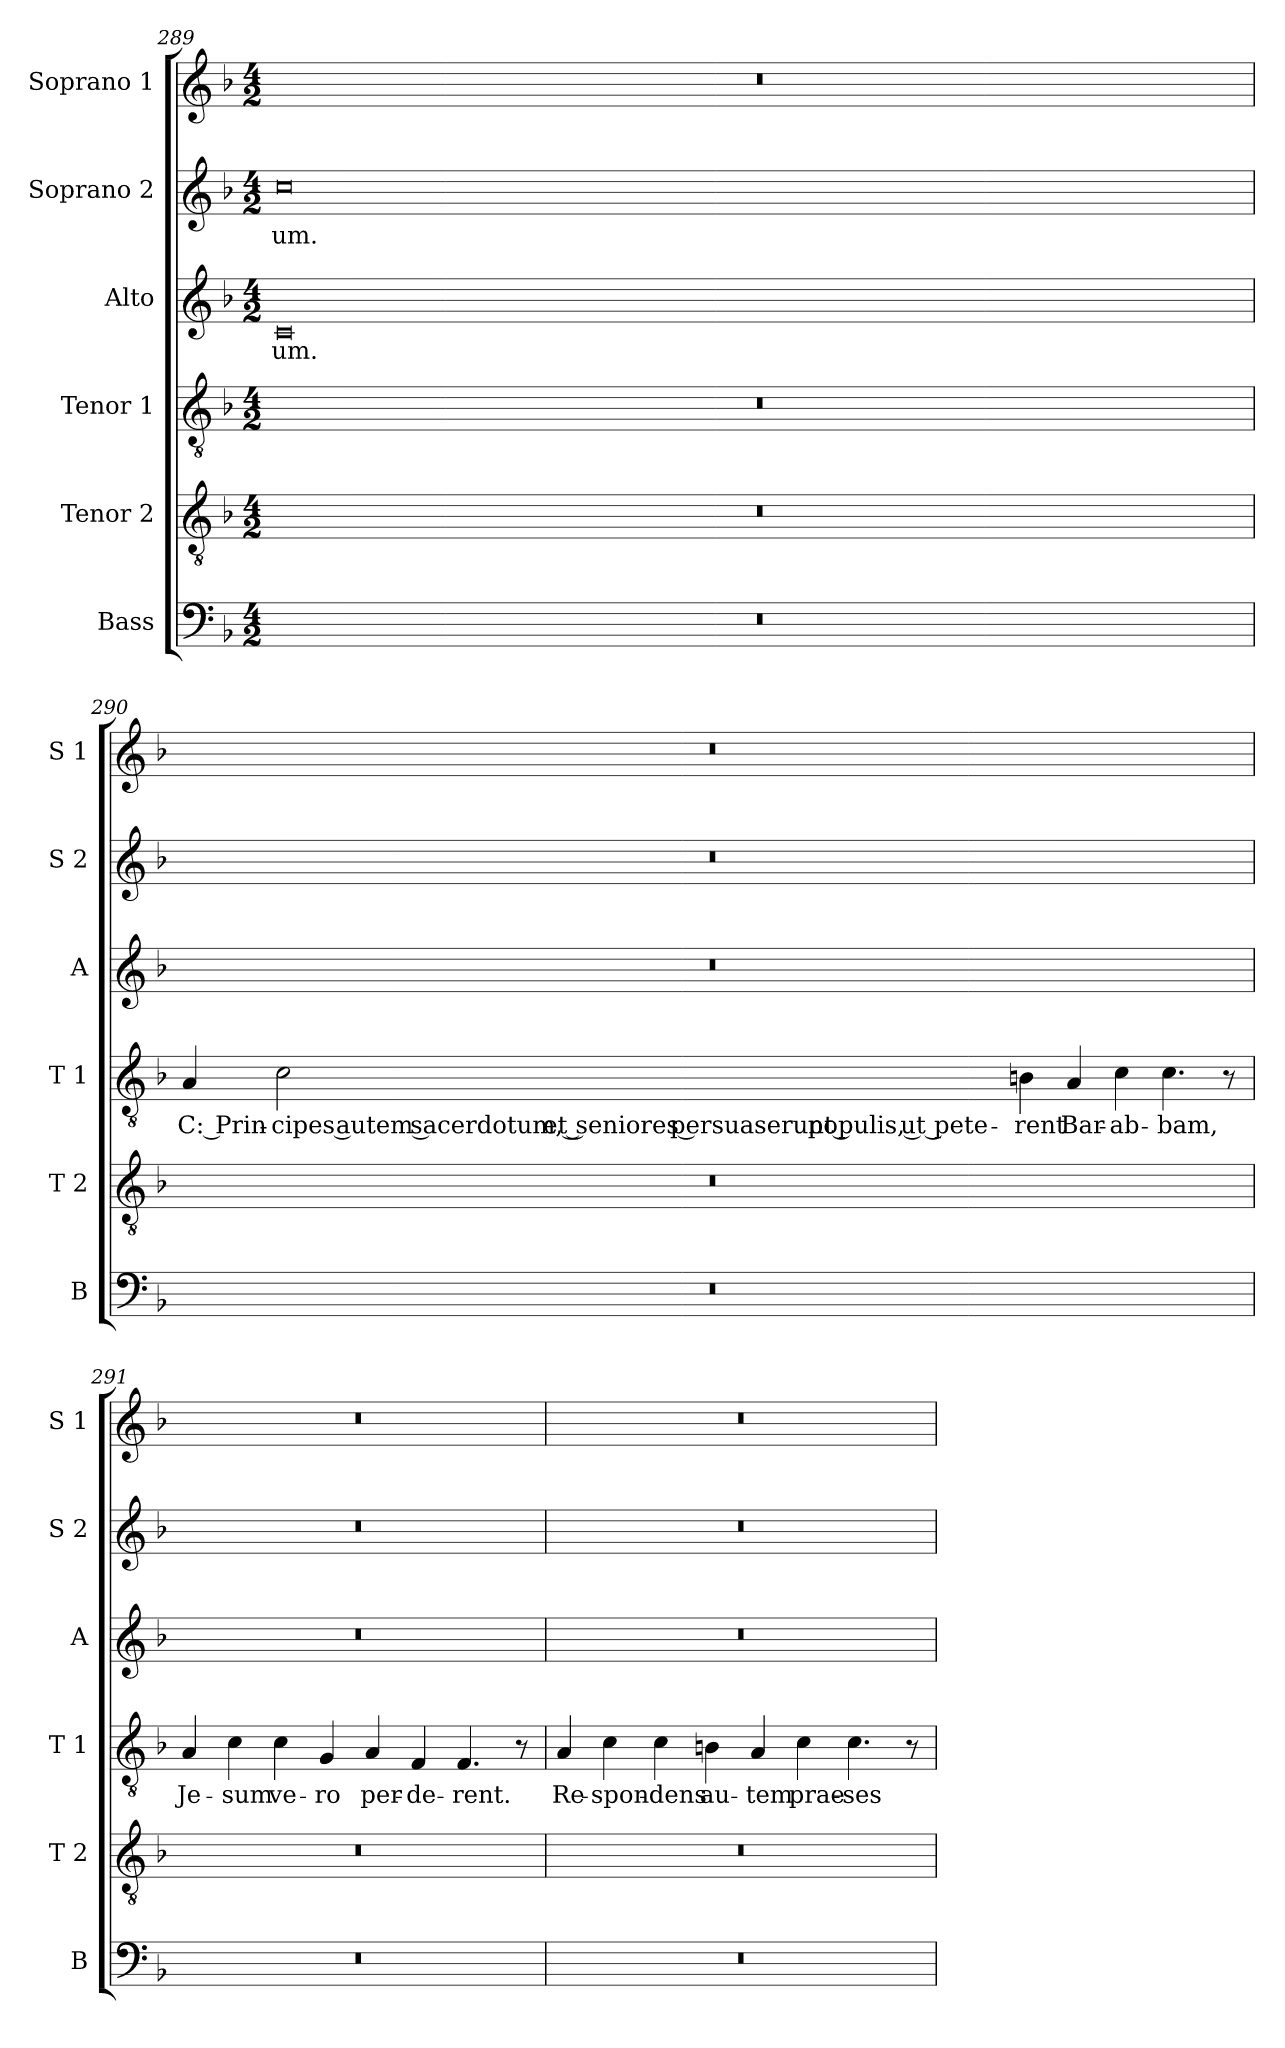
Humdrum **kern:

**kern	**kern	**kern	**text	**kern	**text	**kern	**text	**kern
*part6	*part5	*part4	*part4	*part3	*part3	*part2	*part2	*part1
*staff6	*staff5	*staff4	*staff4	*staff3	*staff3	*staff2	*staff2	*staff1
*I"Bass	*I"Tenor 2	*I"Tenor 1	*	*I"Alto	*	*I"Soprano 2	*	*I"Soprano 1
*I'B	*I'T 2	*I'T 1	*	*I'A	*	*I'S 2	*	*I'S 1
*clefF4	*clefGv2	*clefGv2	*	*clefG2	*	*clefG2	*	*clefG2
*k[b-]	*k[b-]	*k[b-]	*	*k[b-]	*	*k[b-]	*	*k[b-]
*F:	*F:	*F:	*	*F:	*	*F:	*	*F:
*M4/2	*M4/2	*M4/2	*	*M4/2	*	*M4/2	*	*M4/2
=289	=289	=289	=289	=289	=289	=289	=289	=289
!	!	!	!	!	!LO:LY:b	!	!	!
!	!	!	!	!	!	!	!LO:LY:b	!
0r	0r	0r	.	0c	-um.	0cc	-um.	0r
=290	=290	=290	=290	=290	=290	=290	=290	=290
!	!	!	!LO:LY:b	!	!	!	!	!
0r	0r	4A/	C: Prin-	0r	.	0r	.	0r
!	!	!	!LO:LY:b	!	!	!	!	!
.	.	2c\	-cipes autem sacerdotum, et seniores persuaserunt populis, ut pete-	.	.	.	.	.
!	!	!	!LO:LY:b	!	!	!	!	!
.	.	4Bn\	-rent	.	.	.	.	.
!	!	!	!LO:LY:b	!	!	!	!	!
.	.	4A/	Bar-	.	.	.	.	.
!	!	!	!LO:LY:b	!	!	!	!	!
.	.	4c\	-ab-	.	.	.	.	.
!	!	!	!LO:LY:b	!	!	!	!	!
.	.	4.c\	-bam,	.	.	.	.	.
.	.	8r	.	.	.	.	.	.
!!LO:LB:g=z
=291	=291	=291	=291	=291	=291	=291	=291	=291
!	!	!	!LO:LY:b	!	!	!	!	!
0r	0r	4A/	Je-	0r	.	0r	.	0r
!	!	!	!LO:LY:b	!	!	!	!	!
.	.	4c\	-sum	.	.	.	.	.
!	!	!	!LO:LY:b	!	!	!	!	!
.	.	4c\	ve-	.	.	.	.	.
!	!	!	!LO:LY:b	!	!	!	!	!
.	.	4G/	-ro	.	.	.	.	.
!	!	!	!LO:LY:b	!	!	!	!	!
.	.	4A/	per-	.	.	.	.	.
!	!	!	!LO:LY:b	!	!	!	!	!
.	.	4F/	-de-	.	.	.	.	.
!	!	!	!LO:LY:b	!	!	!	!	!
.	.	4.F/	-rent.	.	.	.	.	.
.	.	8r	.	.	.	.	.	.
=292	=292	=292	=292	=292	=292	=292	=292	=292
!	!	!	!LO:LY:b	!	!	!	!	!
0r	0r	4A/	Re-	0r	.	0r	.	0r
!	!	!	!LO:LY:b	!	!	!	!	!
.	.	4c\	-spon-	.	.	.	.	.
!	!	!	!LO:LY:b	!	!	!	!	!
.	.	4c\	-dens	.	.	.	.	.
!	!	!	!LO:LY:b	!	!	!	!	!
.	.	4Bn\	au-	.	.	.	.	.
!	!	!	!LO:LY:b	!	!	!	!	!
.	.	4A/	-tem	.	.	.	.	.
!	!	!	!LO:LY:b	!	!	!	!	!
.	.	4c\	prae-	.	.	.	.	.
!	!	!	!LO:LY:b	!	!	!	!	!
.	.	4.c\	-ses	.	.	.	.	.
.	.	8r	.	.	.	.	.	.
=	=	=	=	=	=	=	=	=
*-	*-	*-	*-	*-	*-	*-	*-	*-
